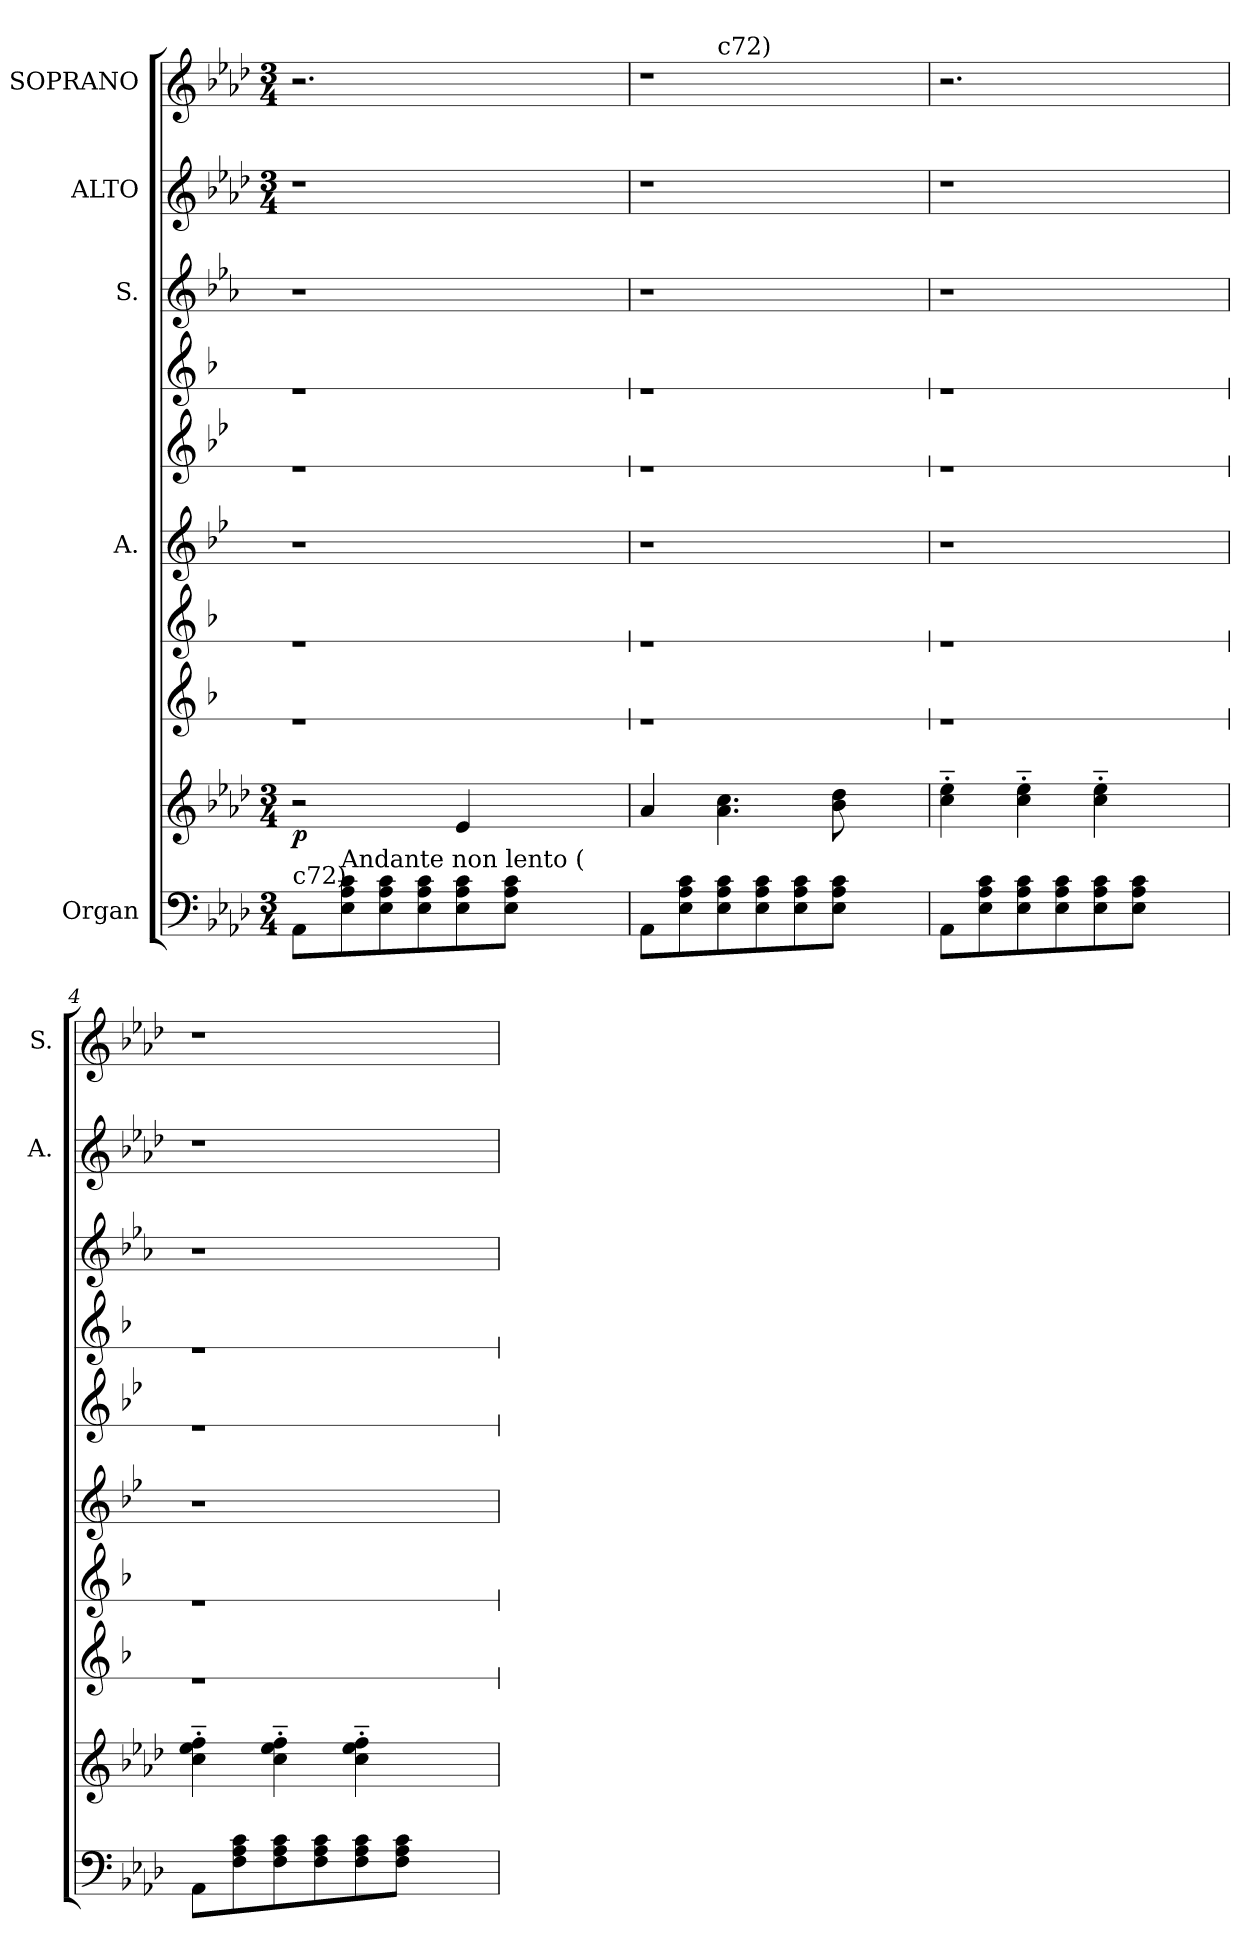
**kern	**kern	**dynam	**kern	**kern	**kern	**kern	**kern	**kern	**kern	**kern
*part9	*part9	*part9	*part8	*part7	*part6	*part5	*part4	*part3	*part2	*part1
*staff10	*staff9	*staff9/10	*staff8	*staff7	*staff6	*staff5	*staff4	*staff3	*staff2	*staff1
*I"Organ	*	*	*	*	*I"A.	*	*	*I"S.	*I"ALTO	*I"SOPRANO
*	*	*	*	*	*	*	*	*	*I'A.	*I'S.
*	*	*	*stria1	*stria1	*stria4	*stria1	*stria1	*stria4	*	*
*clefF4	*clefG2	*	*clefG2	*clefG2	*clefG2	*clefG2	*clefG2	*clefG2	*clefG2	*clefG2
*	*	*	*ITrd-2c-3	*ITrd-2c-3	*ITrd1c2	*ITrd1c2	*ITrd-2c-3	*ITrd-3c-5	*	*
*k[b-e-a-d-]	*k[b-e-a-d-]	*	*k[b-e-a-d-]	*k[b-e-a-d-]	*k[b-e-a-d-]	*k[b-e-a-d-]	*k[b-e-a-d-]	*k[b-e-a-d-]	*k[b-e-a-d-]	*k[b-e-a-d-]
*A-:	*A-:	*	*A-:	*A-:	*A-:	*A-:	*A-:	*A-:	*A-:	*A-:
*M3/4	*M3/4	*	*	*	*	*	*	*	*M3/4	*M3/4
=1	=1	=1	=1	=1	=1	=1	=1	=1	=1	=1
!	!	!	!	!	!	!	!	!	!	!LO:TX:a:t=Andante non lento (
!LO:TX:a:t=c72)	!	!	!	!	!	!	!	!	!	!
!	!	!LO:DY:b	!	!	!	!	!	!	!LO:N:vis=1	!LO:N:vis=1
*	*	*	*	*	*	*	*	*	*	*^
8AA-\L	2r	p	1r	1r	1r	1r	1r	1r	2.r	2.r	16.ryy
*	*	*	*	*	*	*	*	*	*	*MM108	*
.	.	.	.	.	.	.	.	.	.	.	2ryy
!LO:TX:a:t=Andante non lento (	!	!	!	!	!	!	!	!	!	!	!
8E-\ 8A-\ 8c\	.	.	.	.	.	.	.	.	.	.	.
8E-\ 8A-\ 8c\	.	.	.	.	.	.	.	.	.	.	.
8E-\ 8A-\ 8c\	.	.	.	.	.	.	.	.	.	.	.
8E-\ 8A-\ 8c\	4e-/	.	.	.	.	.	.	.	.	.	.
.	.	.	.	.	.	.	.	.	.	.	4ryy
8E-\ 8A-\ 8c\J	.	.	.	.	.	.	.	.	.	.	.
4ryy	4ryy	.	.	.	.	.	.	.	4ryy	4ryy	.
.	.	.	.	.	.	.	.	.	.	.	8ryy
.	.	.	.	.	.	.	.	.	.	.	32ryy
=2	=2	=2	=2	=2	=2	=2	=2	=2	=2	=2	=2
!	!	!	!	!	!	!	!	!	!LO:N:vis=1	!LO:N:vis=1	!
8AA-\L	4a-/	.	1r	1r	1r	1r	1r	1r	2.r	2.r	4ryy
*	*MM108	*	*	*	*	*	*	*	*	*	*
8E-\ 8A-\ 8c\	.	.	.	.	.	.	.	.	.	.	.
!	!	!	!	!	!	!	!	!	!	!	!LO:TX:a:t=c72)
8E-\ 8A-\ 8c\	4.a-\ 4.cc\	.	.	.	.	.	.	.	.	.	2.ryy
8E-\ 8A-\ 8c\	.	.	.	.	.	.	.	.	.	.	.
8E-\ 8A-\ 8c\	.	.	.	.	.	.	.	.	.	.	.
8E-\ 8A-\ 8c\J	8b-\ 8dd-\	.	.	.	.	.	.	.	.	.	.
4ryy	4ryy	.	.	.	.	.	.	.	4ryy	4ryy	.
=3	=3	=3	=3	=3	=3	=3	=3	=3	=3	=3	=3
!	!	!	!	!	!	!	!	!	!LO:N:vis=1	!LO:N:vis=1	!
*	*	*	*	*	*	*	*	*	*	*v	*v
8AA-\L	4cc\~>'> 4ee-\~>'>	.	1r	1r	1r	1r	1r	1r	2.r	2.r
8E-\ 8A-\ 8c\	.	.	.	.	.	.	.	.	.	.
8E-\ 8A-\ 8c\	4cc\~>'> 4ee-\~>'>	.	.	.	.	.	.	.	.	.
8E-\ 8A-\ 8c\	.	.	.	.	.	.	.	.	.	.
8E-\ 8A-\ 8c\	4cc\~>'> 4ee-\~>'>	.	.	.	.	.	.	.	.	.
8E-\ 8A-\ 8c\J	.	.	.	.	.	.	.	.	.	.
4ryy	4ryy	.	.	.	.	.	.	.	4ryy	4ryy
=4	=4	=4	=4	=4	=4	=4	=4	=4	=4	=4
!	!	!	!	!	!	!	!	!	!LO:N:vis=1	!LO:N:vis=1
8AA-\L	4cc\~>'> 4ee-\~>'> 4ff\~>'>	.	1r	1r	1r	1r	1r	1r	2.r	2.r
8F\ 8A-\ 8c\	.	.	.	.	.	.	.	.	.	.
8F\ 8A-\ 8c\	4cc\~>'> 4ee-\~>'> 4ff\~>'>	.	.	.	.	.	.	.	.	.
8F\ 8A-\ 8c\	.	.	.	.	.	.	.	.	.	.
8F\ 8A-\ 8c\	4cc\~>'> 4ee-\~>'> 4ff\~>'>	.	.	.	.	.	.	.	.	.
8F\ 8A-\ 8c\J	.	.	.	.	.	.	.	.	.	.
4ryy	4ryy	.	.	.	.	.	.	.	4ryy	4ryy
=	=	=	=	=	=	=	=	=	=	=
*-	*-	*-	*-	*-	*-	*-	*-	*-	*-	*-
